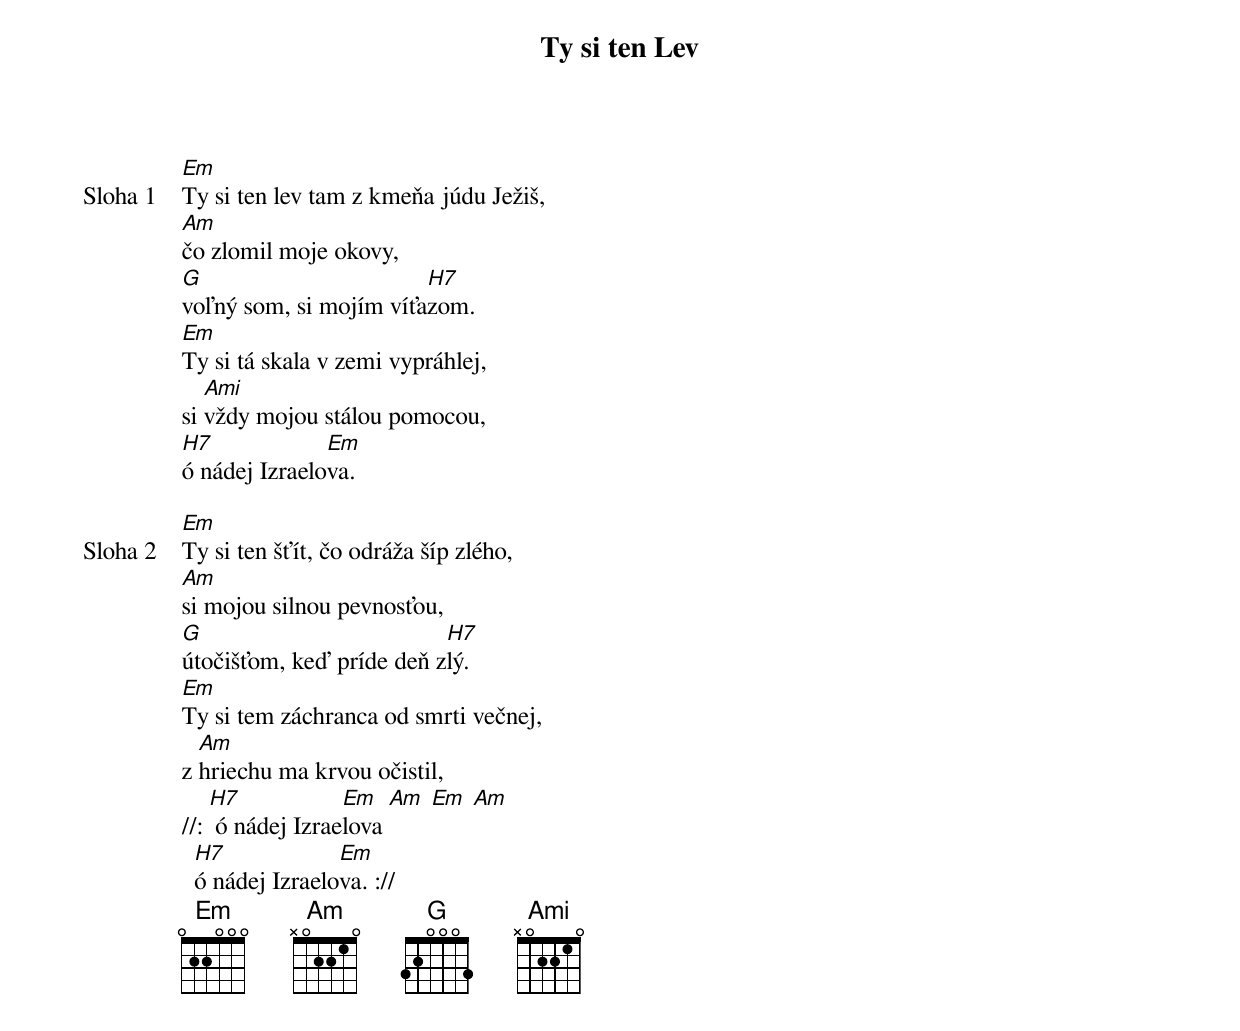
{title: Ty si ten Lev}

{start_of_verse: Sloha 1}
[Em]Ty si ten lev tam z kmeňa júdu Ježiš,
[Am]čo zlomil moje okovy,
[G]voľný som, si mojím víťa[H7]zom.
[Em]Ty si tá skala v zemi vypráhlej,
si [Ami]vždy mojou stálou pomocou,
[H7]ó nádej Izraelo[Em]va.
{end_of_verse}

{start_of_verse: Sloha 2}
[Em]Ty si ten šťít, čo odráža šíp zlého,
[Am]si mojou silnou pevnosťou,
[G]útočišťom, keď príde deň z[H7]lý.
[Em]Ty si tem záchranca od smrti večnej,
z [Am]hriechu ma krvou očistil,
//: [H7] ó nádej Izrae[Em]lova [Am] [Em] [Am]
  [H7]ó nádej Izraelo[Em]va. ://
{end_of_verse}
